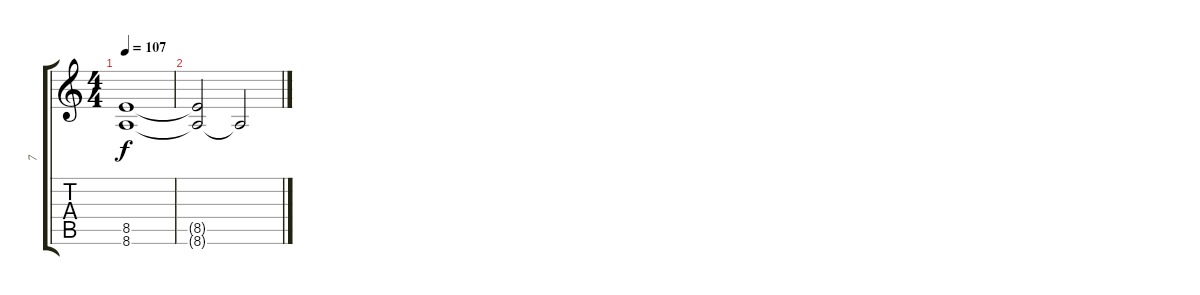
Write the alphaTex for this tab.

\track ("7" "7") {instrument overdrivenguitar}
\staff {score tabs}
\tuning (Eb4 Bb3 Gb3 Db3 Ab2 Db2) {hide}
\ts (4 4)
\tempo 107
\clef g2
\ks c
(8.5 8.6).1{dy f} |
(8.5{t} 8.6{t}).2 8.6{t}.2
